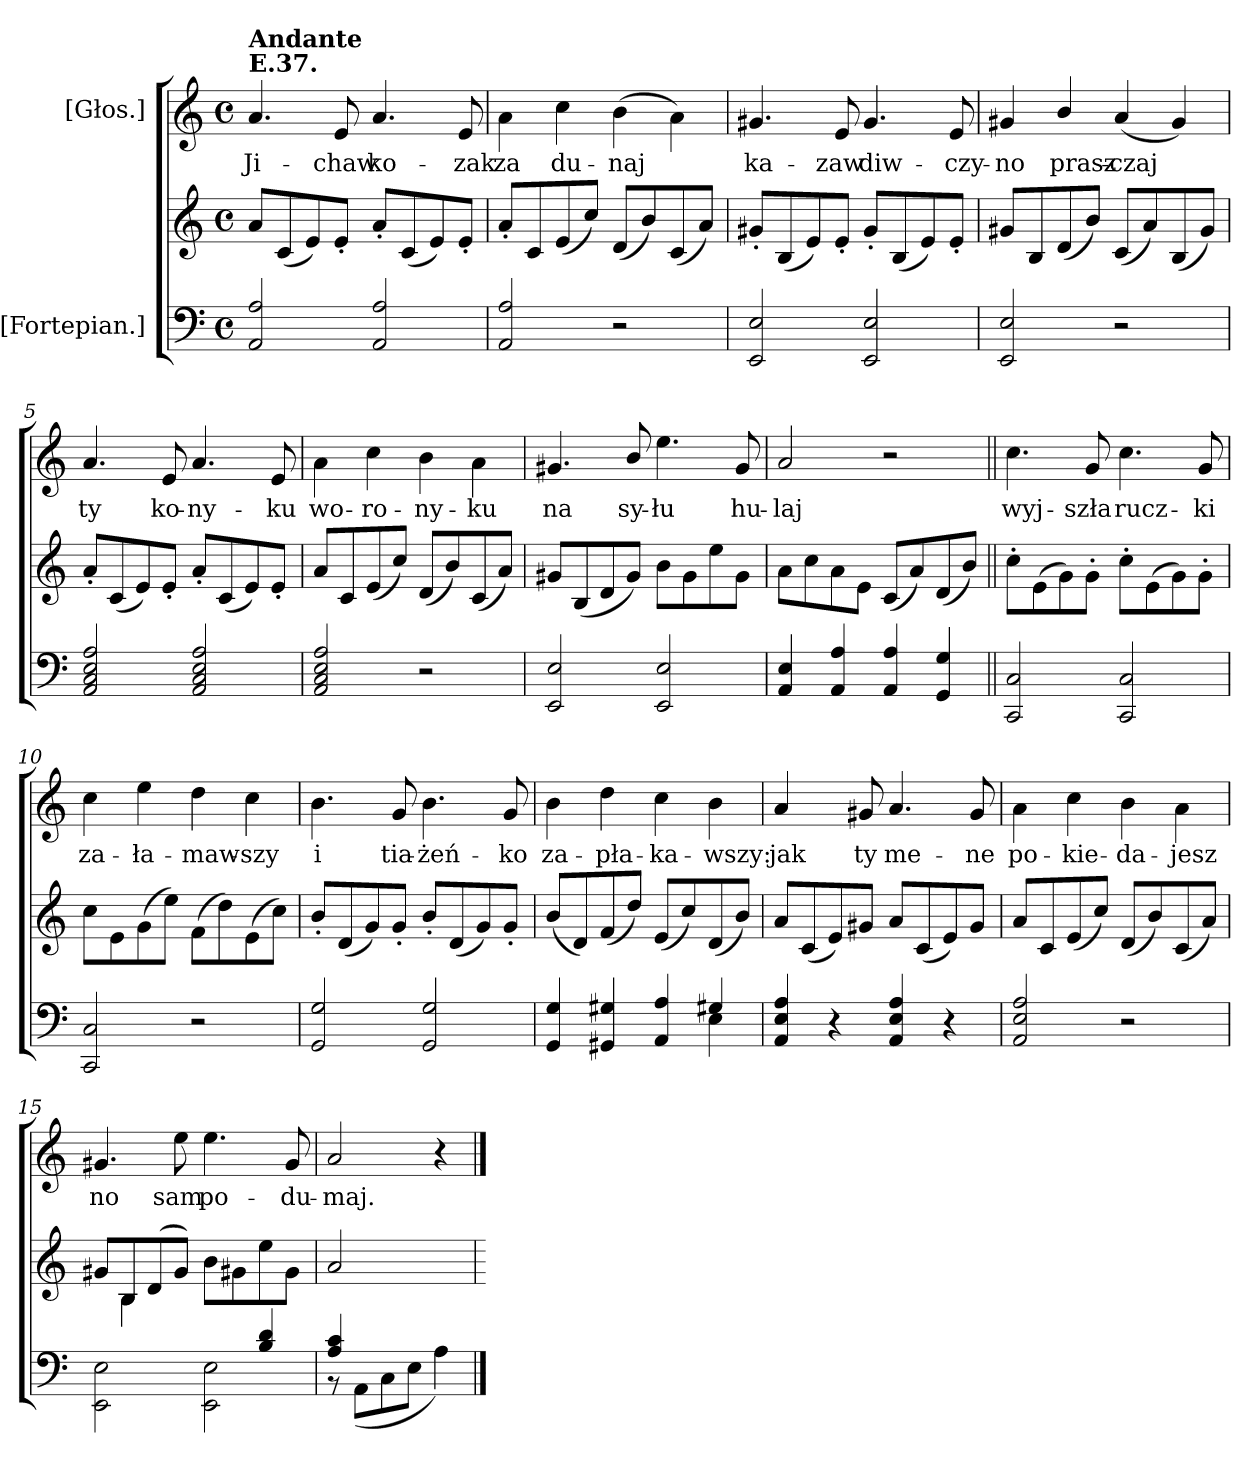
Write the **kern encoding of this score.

**kern	**kern	**kern	**text
*part2	*part2	*part1	*part1
*staff3	*staff2	*staff1	*staff1
*I"[Fortepian.]	*	*I"[Głos.]	*
*clefF4	*clefG2	*clefG2	*
*k[]	*k[]	*k[]	*
*a:	*a:	*a:	*
*M4/4	*M4/4	*M4/4	*
*met(c)	*met(c)	*met(c)	*
=1	=1	=1	=1
!	!	!LO:TX:a:B:t=E.37.	!
!	!	!LO:TX:a:B:t=Andante	!
2AA/ 2A/	8a/L	4.a/	Ji-
.	(8c/	.	.
.	8e/)	.	.
.	8e'/J	8e/	-chaw
2AA/ 2A/	8a'/L	4.a/	ko-
.	(8c/	.	.
.	8e/)	.	.
.	8e'/J	8e/	-zak
=2	=2	=2	=2
2AA/ 2A/	8a'/L	4a\	za
.	8c/	.	.
.	(<8e/	4cc\	du-
.	8cc/J)	.	.
2r	(8d/L	(4b\	-naj
.	8b/)	.	.
.	(8c/	4a\)	.
.	8a/J)	.	.
=3	=3	=3	=3
2EE/ 2E/	8g#X'/L	4.g#X/	ka-
.	(8B/	.	.
.	8e/)	.	.
.	8e'/J	8e/	-zaw
2EE/ 2E/	8g#'/L	4.g#/	diw-
.	(8B/	.	.
.	8e/)	.	.
.	8e'/J	8e/	-czy-
=4	=4	=4	=4
2EE/ 2E/	8g#X/L	4g#X/	-no
.	8B/	.	.
.	(<8d/	4b/	prasz-
.	8b/J)	.	.
2r	(8c/L	(4a/	-czaj
.	8a/)	.	.
.	(8B/	4g#/)	.
.	8g#/J)	.	.
=5	=5	=5	=5
2AA/ 2C/ 2E/ 2A/	8a'/L	4.a/	ty
.	(8c/	.	.
.	8e/)	.	.
.	8e'/J	8e/	ko-
2AA/ 2C/ 2E/ 2A/	8a'/L	4.a/	-ny-
.	(8c/	.	.
.	8e/)	.	.
.	8e'/J	8e/	-ku
=6	=6	=6	=6
2AA/ 2C/ 2E/ 2A/	8a/L	4a\	wo-
.	8c/	.	.
.	(8e/	4cc\	-ro-
.	8cc/J)	.	.
2r	(8d/L	4b\	-ny-
.	8b/)	.	.
.	(8c/	4a\	-ku
.	8a/J)	.	.
=7	=7	=7	=7
2EE/ 2E/	8g#X/L	4.g#X/	na
.	(8B/	.	.
.	8d/	.	.
.	8g#/J)	8b/	sy-
2EE/ 2E/	8b\L	4.ee\	-łu
.	8g#\	.	.
.	8ee\	.	.
.	8g#\J	8g#/	hu-
=8	=8	=8	=8
4AA/ 4E/	8a\L	2a/	-laj
.	8cc\	.	.
4AA/ 4A/	8a\	.	.
.	8e\J	.	.
4AA/ 4A/	(8c/L	2r	.
.	8a/)	.	.
4GG/ 4G/	(8d/	.	.
.	8b/J)	.	.
=9||	=9||	=9||	=9||
2CC/ 2C/	8cc'\L	4.cc\	wyj-
.	(8e\	.	.
.	8g\)	.	.
.	8g'\J	8g/	-szła
2CC/ 2C/	8cc'\L	4.cc\	rucz-
.	(8e\	.	.
.	8g\)	.	.
.	8g'\J	8g/	-ki
=10	=10	=10	=10
2CC/ 2C/	8cc\L	4cc\	za-
.	8e\	.	.
.	(8g\	4ee\	-ła-
.	8ee\J)	.	.
2r	(>8f\L	4dd\	-maw-
.	8dd\)	.	.
.	(8e\	4cc\	-szy
.	8cc\J)	.	.
=11	=11	=11	=11
2GG/ 2G/	8b'/L	4.b\	i
.	(8d/	.	.
.	8g/)	.	.
.	8g'/J	8g/	tia-
2GG/ 2G/	8b'/L	4.b\	-żeń-
.	(8d/	.	.
.	8g/)	.	.
.	8g'/J	8g/	-ko
=12	=12	=12	=12
*^	*	*	*
4GG/ 4G/	4ryy	(8b/L	4b\	za-
.	.	8d/)	.	.
4GG#X/ 4G#X/	4ryy	(8f/	4dd\	-pła-
.	.	8dd/J)	.	.
4AA/ 4A/	4ryy	(8e/L	4cc\	-ka-
.	.	8cc/)	.	.
4G#X/	4E\	(8d/	4b\	-wszy:
.	.	8b/J)	.	.
*v	*v	*	*	*
=13	=13	=13	=13
!	!	!LO:N:vis=4	!
4AA/ 4E/ 4A/	8a/L	4.a/	jak
.	(8c/	.	.
4r	8e/)	.	.
.	8g#X/J	8g#X/	ty
4AA/ 4E/ 4A/	8a/L	4.a/	me-
.	(8c/	.	.
4r	8e/)	.	.
.	8g#/J	8g#/	-ne
=14	=14	=14	=14
2AA/ 2E/ 2A/	8a/L	4a\	po-
.	8c/	.	.
.	(8e/	4cc\	-kie-
.	8cc/J)	.	.
2r	(8d/L	4b\	-da-
.	8b/)	.	.
.	(8c/	4a\	-jesz
.	8a/J)	.	.
=15	=15	=15	=15
*^	*^	*	*
2.ryy	2EE\ 2E\	8g#X/L	8ryy	4.g#X/	no
.	.	8B/	4B\	.	.
.	.	(<8d/	.	.	.
.	.	8g#/J)	8ryy	8ee\	sam
.	2EE\ 2E\	8b\L	2ryy	4.ee\	po-
.	.	8g#X\	.	.	.
4B/ 4d/	.	8ee\	.	.	.
.	.	8g#\J	.	8g#/	-du-
*	*	*v	*v	*	*
=16	=16	=16	=16	=16
4A/ 4c/	8r	2a/	2a/	-maj.
.	(>8AA\L	.	.	.
2ryy	8C\	.	.	.
.	8E\J	.	.	.
.	4A\)	4ryy	4r	.
*v	*v	*	*	*
==	=	==	==
*-	*-	*-	*-
